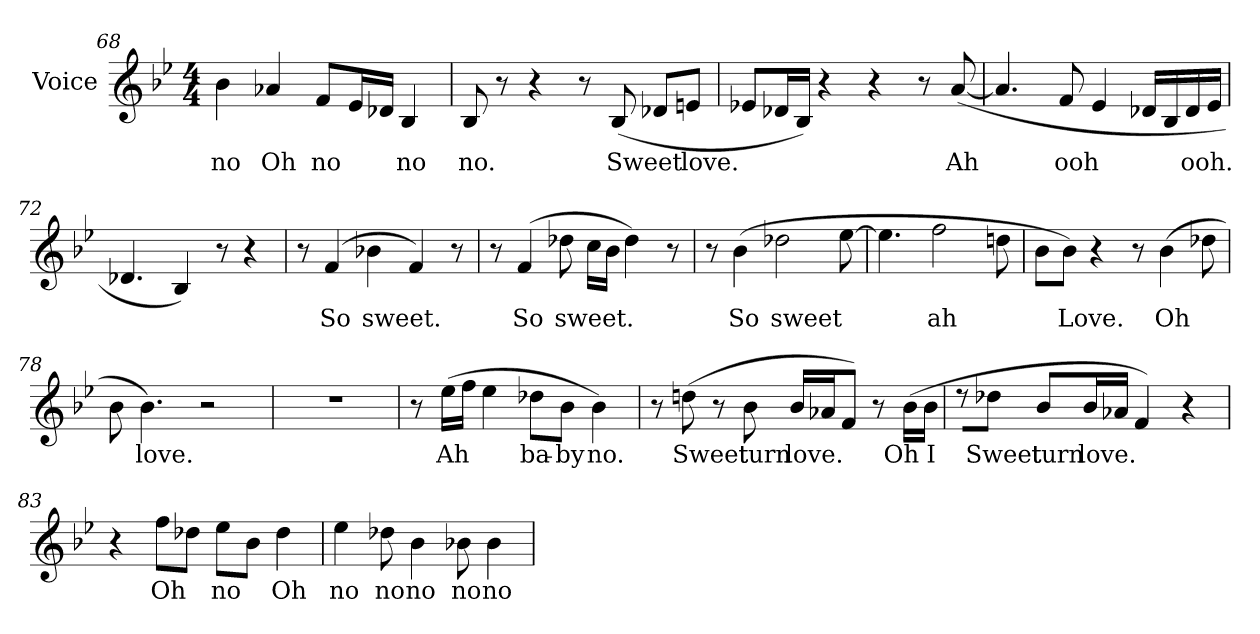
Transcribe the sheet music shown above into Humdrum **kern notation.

**kern	**text
*part1	*part1
*staff1	*staff1
*I"Voice	*
*I'Voice	*
*clefG2	*
*k[b-e-]	*
*B-:	*
*M4/4	*
=68	=68
!	!LO:LY:b:color=#000000
4b-i\	no
!	!LO:LY:b:color=#000000
4a-Xi/	Oh
!	!LO:LY:b:color=#000000
8fi/L	no
16e-i/L	.
16d-Xi/JJ	.
!	!LO:LY:b:color=#000000
4B-i/	no
=69	=69
!	!LO:LY:b:color=#000000
8B-i/	no.
8r	.
4r	.
8r	.
!	!LO:LY:b:color=#000000
(8B-i/	Sweet
8d-Xi/L	.
!	!LO:LY:b:color=#000000
8eni/J	love.
!!LO:PB:g=z
=70	=70
8e-Xi/L	.
16d-Xi/L	.
16B-i/JJ)	.
4r	.
4r	.
8r	.
!	!LO:LY:b:color=#000000
([8ai/	Ah
=71	=71
4.ai/]	.
!	!LO:LY:b:color=#000000
8fi/	ooh
4e-i/	.
16d-Xi/LL	.
16B-i/	.
!	!LO:LY:b:color=#000000
16d-i/	ooh.
16e-i/JJ	.
=72	=72
4.d-Xi/	.
4B-i/)	.
8r	.
4r	.
=73	=73
8r	.
!	!LO:LY:b:color=#000000
(4fi/	So
!	!LO:LY:b:color=#000000
4b-Xi\	sweet.
4fi/)	.
8r	.
=74	=74
8r	.
!	!LO:LY:b:color=#000000
(4fi/	So
!	!LO:LY:b:color=#000000
8dd-Xi\	sweet.
16cci\LL	.
16b-i\JJ	.
4dd-i\)	.
8r	.
!!LO:LB:g=z
=75	=75
8r	.
!	!LO:LY:b:color=#000000
(4b-i\	So
!	!LO:LY:b:color=#000000
2dd-Xi\	sweet
[8ee-i\	.
=76	=76
4.ee-i\]	.
!	!LO:LY:b:color=#000000
2ffi\	ah
8ddni\	.
=77	=77
8b-i\L	.
!	!LO:LY:b:color=#000000
8b-i\J)	Love.
4r	.
8r	.
!	!LO:LY:b:color=#000000
(4b-i\	Oh
8dd-Xi\	.
=78	=78
8b-i\	.
!	!LO:LY:b:color=#000000
4.b-i\)	love.
2r	.
=79	=79
1r	.
!!LO:LB:g=z
=80	=80
8r	.
!	!LO:LY:b:color=#000000
(16ee-i\LL	Ah
16ffi\JJ	.
4ee-i\	.
!	!LO:LY:b:color=#000000
8dd-Xi\L	ba-
!	!LO:LY:b:color=#000000
8b-i\J	-by
!	!LO:LY:b:color=#000000
4b-i\)	no.
=81	=81
8r	.
!	!LO:LY:b:color=#000000
(8ddni\	Sweet
8r	.
!	!LO:LY:b:color=#000000
8b-i\	turn
!	!LO:LY:b:color=#000000
16b-i/LL	love.
16a-Xi/J	.
8fi/J)	.
8r	.
!	!LO:LY:b:color=#000000
(16b-i\LL	Oh
!	!LO:LY:b:color=#000000
16b-i\JJ	I
=82	=82
8r	.
!	!LO:LY:b:color=#000000
8dd-Xi\J	Sweet
!	!LO:LY:b:color=#000000
8b-i/L	turn
!	!LO:LY:b:color=#000000
16b-i/L	love.
16a-Xi/JJ	.
4fi/)	.
4r	.
=83	=83
4r	.
!	!LO:LY:b:color=#000000
8ffi\L	Oh
8dd-Xi\J	.
!	!LO:LY:b:color=#000000
8ee-i\L	no
8b-i\J	.
!	!LO:LY:b:color=#000000
4dd-i\	Oh
!!LO:LB:g=z
=84	=84
!	!LO:LY:b:color=#000000
4ee-i\	no
!	!LO:LY:b:color=#000000
8dd-Xi\	no
!	!LO:LY:b:color=#000000
4b-i\	no
!	!LO:LY:b:color=#000000
8b-Xi\	no
!	!LO:LY:b:color=#000000
4b-i\	no
=	=
*-	*-
